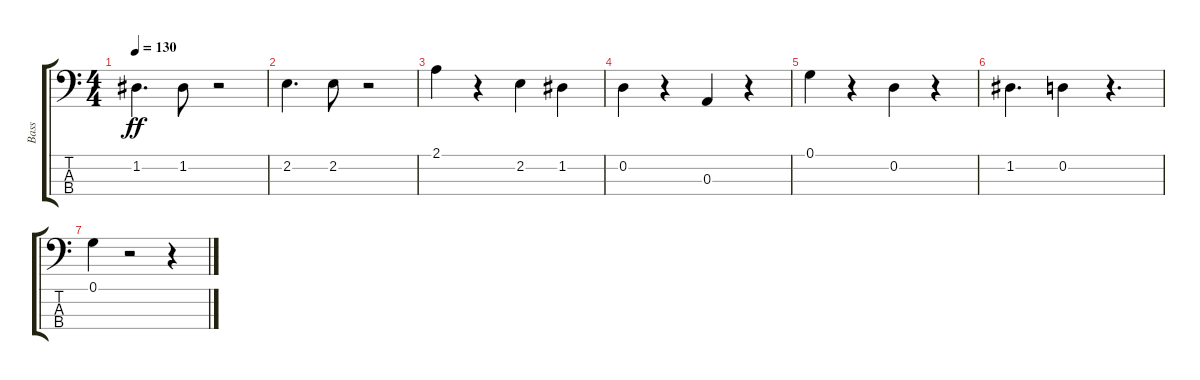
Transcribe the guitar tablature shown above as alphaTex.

\track ("Bass" "Bass") {instrument electricbasspick}
\staff {score tabs}
\tuning (G2 D2 A1 E1) {hide}
\ts (4 4)
\tempo 130
\clef f4
\ks c
1.2.4{d dy ff} 1.2.8 r.2 |
2.2.4{d} 2.2.8 r.2 |
2.1.4 r.4 2.2.4 1.2.4 |
0.2.4 r.4 0.3.4 r.4 |
0.1.4 r.4 0.2.4 r.4 |
1.2.4{d} 0.2.4 r.4{d} |
0.1.4 r.2 r.4
